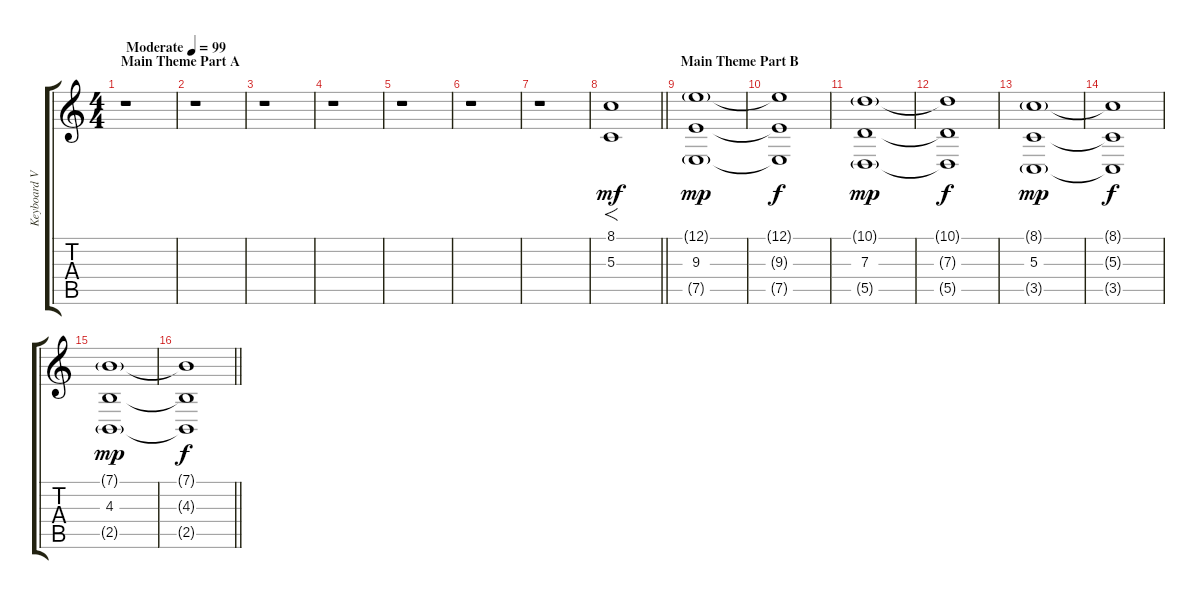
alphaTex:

\track ("Keyboard V" "Keyboard V") {instrument synthstrings2}
\staff {score tabs}
\tuning (E4 B3 G3 D3 A2 E2) {hide}
\ts (4 4)
\section ("" "Main Theme Part A")
\tempo (99 "Moderate")
\clef g2
\ks c
r.1{dy mf instrument synthstrings2} |
r.1 |
r.1 |
r.1 |
r.1 |
r.1 |
r.1 |
\barLineRight lightlight
(8.1 5.3).1{f} |
\section ("" "Main Theme Part B")
(12.1{g} 9.3 7.5{g}).1{dy mp} |
(12.1{t} 9.3{t} 7.5{t}).1{dy f} |
(10.1{g} 7.3 5.5{g}).1{dy mp} |
(10.1{t} 7.3{t} 5.5{t}).1{dy f} |
(8.1{g} 5.3 3.5{g}).1{dy mp} |
(8.1{t} 5.3{t} 3.5{t}).1{dy f} |
(7.1{g} 4.3 2.5{g}).1{dy mp} |
\barLineRight lightlight
(7.1{t} 4.3{t} 2.5{t}).1{dy f}
